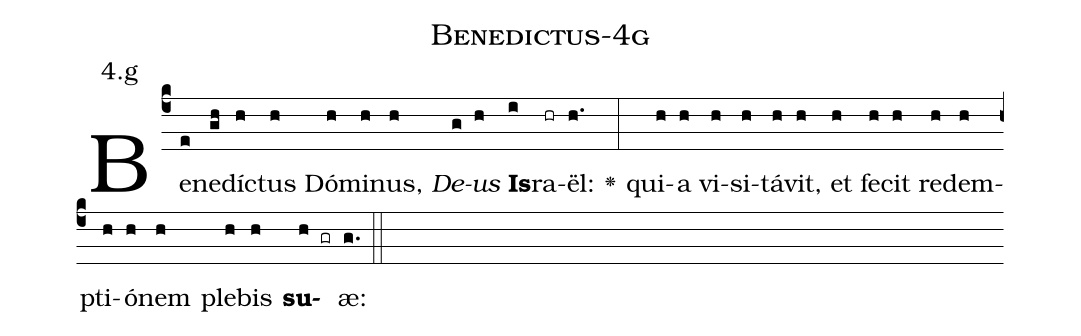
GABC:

name: Benedictus-4g;
annotation: 4.g;
%%
(c4)Be(e)ne(gh)dí(h)ctus(h) Dó(h)mi(h)nus,(h) <i>De</i>(g)<i>us</i>(h) <b>Is</b>(i)ra(hr)ël:(h.) <v>\greheightstar</v>(:) qui(h)a(h) vi(h)si(h)tá(h)vit,(h) et(h) fe(h)cit(h) re(h)dem(h)pti(h)ó(h)nem(h) ple(h)bis(h) <b>su</b>(h gr)æ:(g.) (::)


%E(h) u(h) o(h) u(h) a(h) e.(g.) (::)
